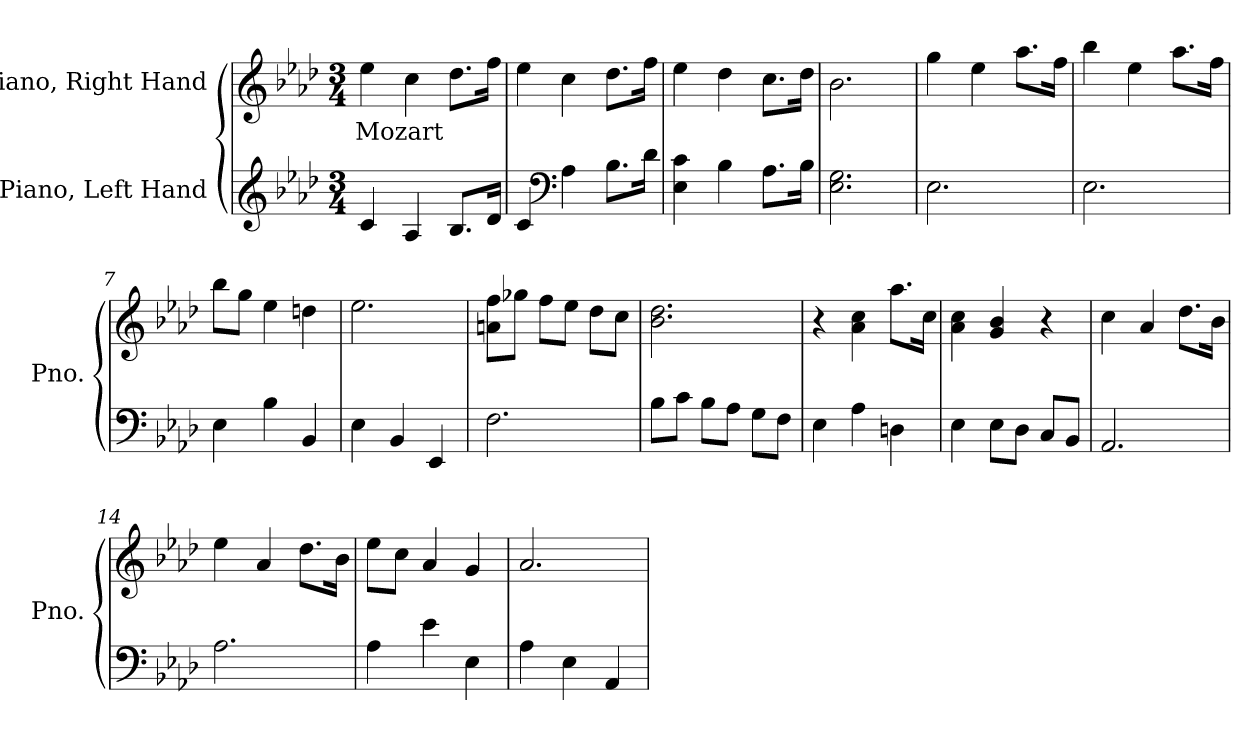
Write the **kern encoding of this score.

**kern	**kern	**text
*part2	*part1	*part1
*staff2	*staff1	*staff1
*I"Piano, Left Hand	*I"Piano, Right Hand	*
*I'Pno.	*I'Pno.	*
*clefG2	*clefG2	*
*k[b-e-a-d-]	*k[b-e-a-d-]	*
*M3/4	*M3/4	*
*MM100	*MM100	*
=1	=1	=1
!	!	!LO:LY:b
4c/	4ee-\	Mozart
4A-/	4cc\	.
8.B-/L	8.dd-\L	.
16d-/Jk	16ff\Jk	.
=2	=2	=2
4c/	4ee-\	.
*clefF4	*	*
4A-\	4cc\	.
8.B-\L	8.dd-\L	.
16d-\Jk	16ff\Jk	.
=3	=3	=3
4E-\ 4c\	4ee-\	.
4B-\	4dd-\	.
8.A-\L	8.cc\L	.
16B-\Jk	16dd-\Jk	.
=4	=4	=4
2.E-\ 2.G\	2.b-\	.
=5	=5	=5
2.E-\	4gg\	.
.	4ee-\	.
.	8.aa-\L	.
.	16ff\Jk	.
=6	=6	=6
2.E-\	4bb-\	.
.	4ee-\	.
.	8.aa-\L	.
.	16ff\Jk	.
!!LO:LB:g=z
=7	=7	=7
4E-\	8bb-\L	.
.	8gg\J	.
4B-\	4ee-\	.
4BB-/	4ddn\	.
=8	=8	=8
4E-\	2.ee-\	.
4BB-/	.	.
4EE-/	.	.
=9	=9	=9
2.F\	8an\ 8ff\L	.
.	8gg-X\J	.
.	8ff\L	.
.	8ee-\J	.
.	8dd-\L	.
.	8cc\J	.
=10	=10	=10
8B-\L	2.b-\ 2.dd-\	.
8c\J	.	.
8B-\L	.	.
8A-\J	.	.
8G\L	.	.
8F\J	.	.
=11	=11	=11
4E-\	4r	.
4A-\	4a-\ 4cc\	.
4Dn\	8.aa-\L	.
.	16cc\Jk	.
=12	=12	=12
4E-\	4a-\ 4cc\	.
8E-\L	4g/ 4b-/	.
8D-\J	.	.
8C/L	4r	.
8BB-/J	.	.
=13	=13	=13
2.AA-/	4cc\	.
.	4a-/	.
.	8.dd-\L	.
.	16b-\Jk	.
!!LO:LB:g=z
=14	=14	=14
2.A-\	4ee-\	.
.	4a-/	.
.	8.dd-\L	.
.	16b-\Jk	.
=15	=15	=15
4A-\	8ee-\L	.
.	8cc\J	.
4e-\	4a-/	.
4E-\	4g/	.
=16	=16	=16
4A-\	2.a-/	.
4E-\	.	.
4AA-/	.	.
=	=	=
*-	*-	*-
